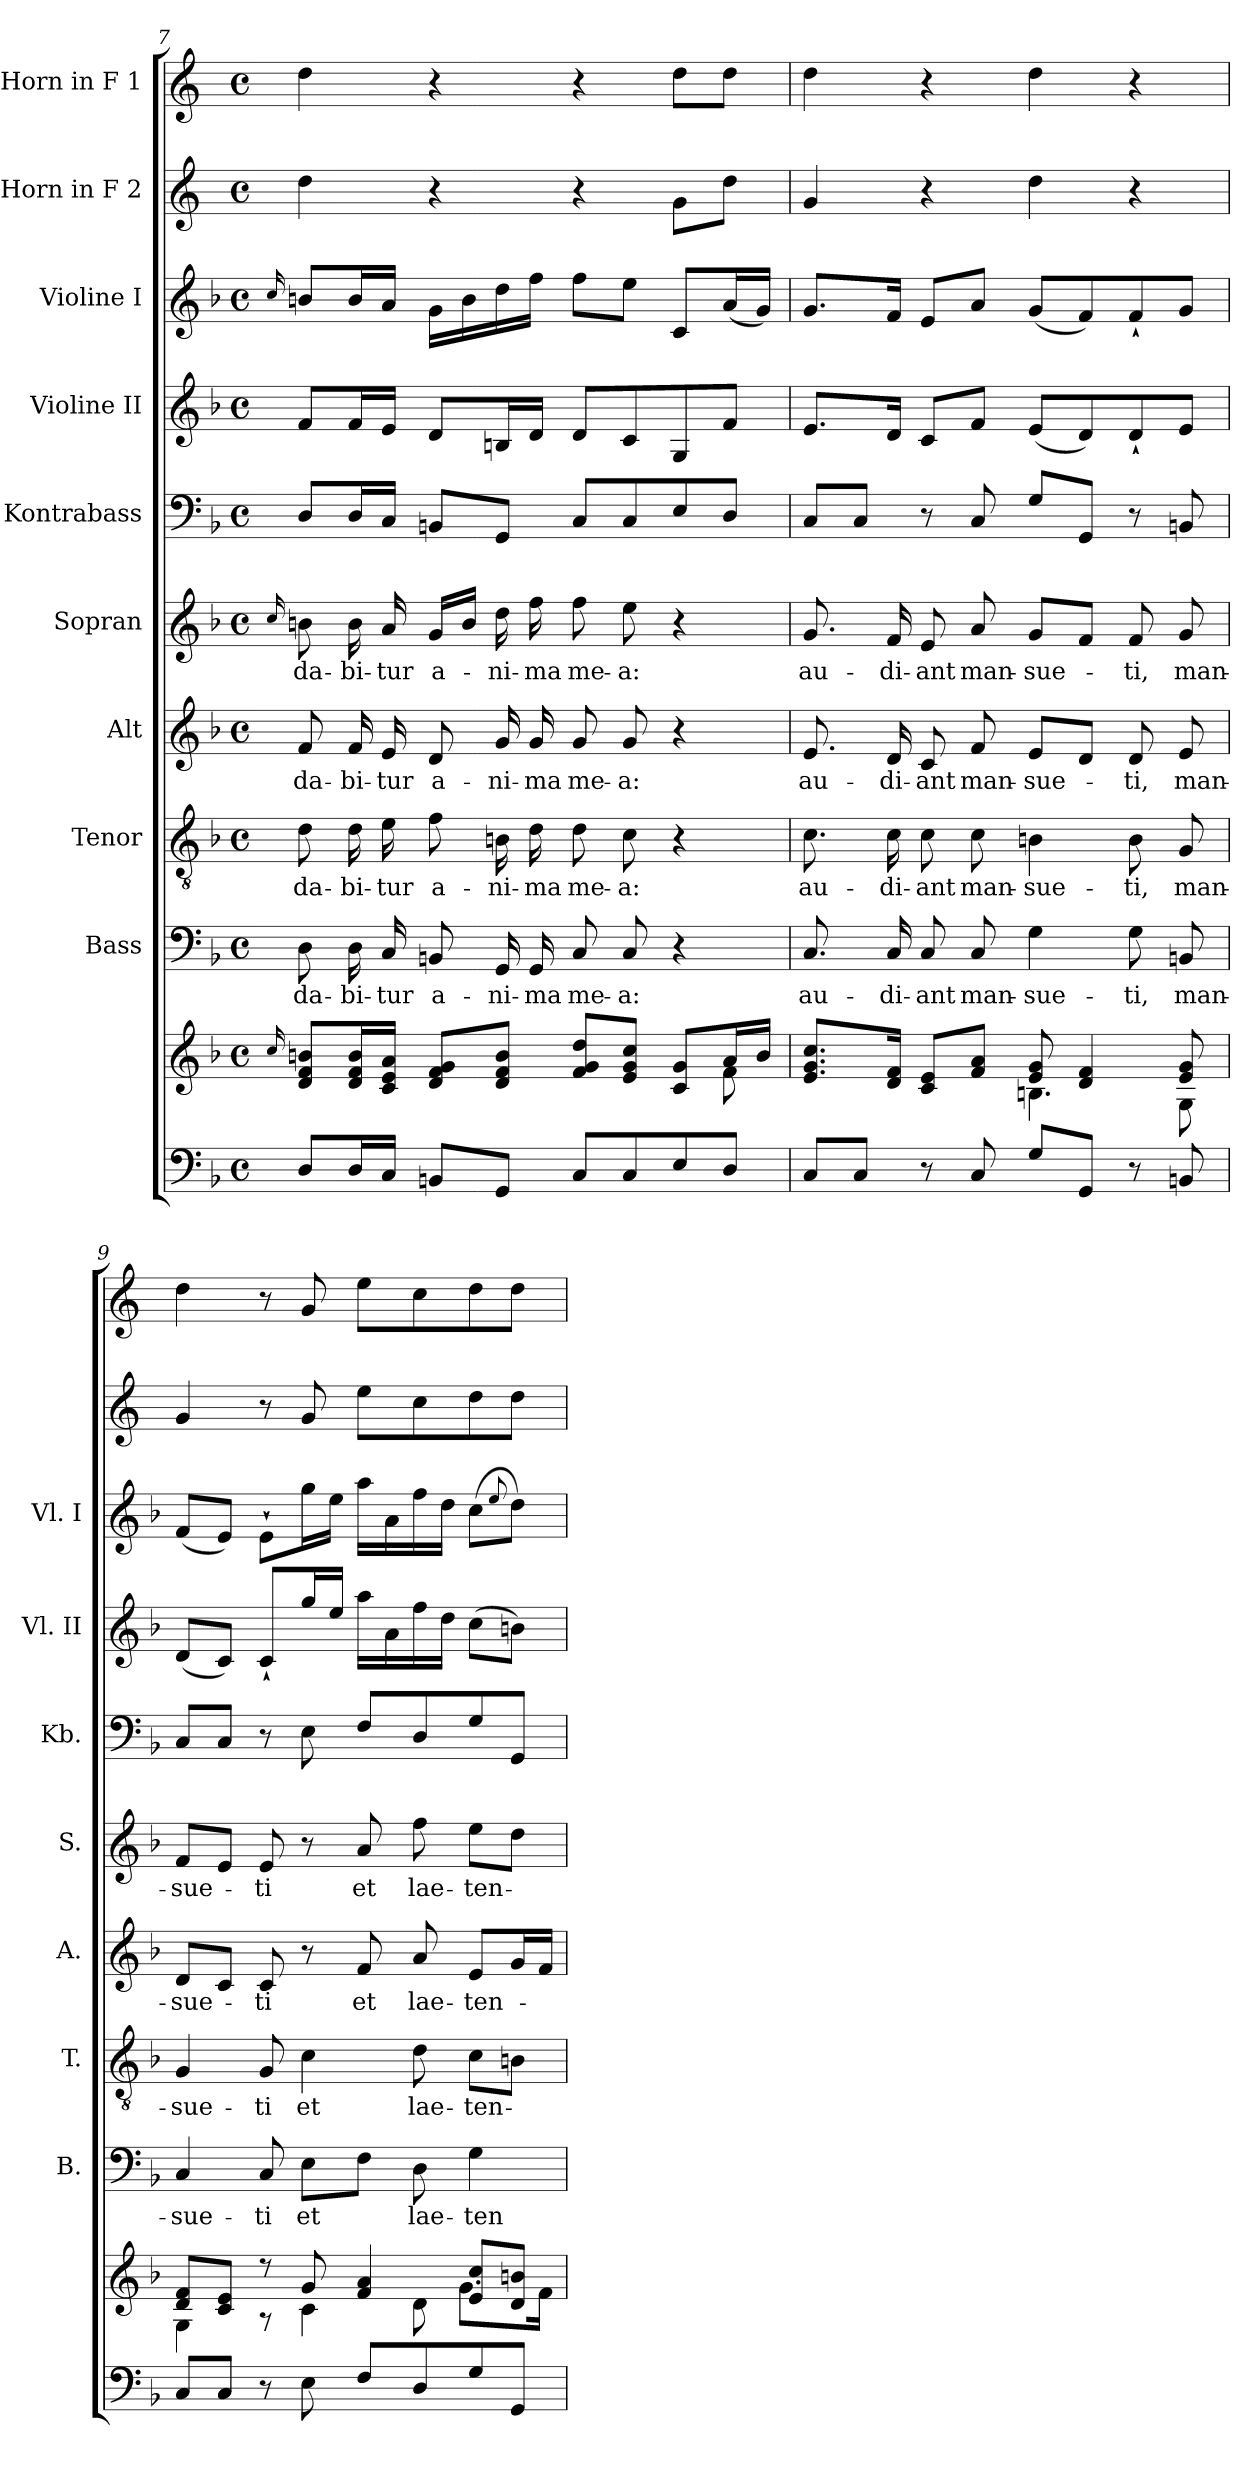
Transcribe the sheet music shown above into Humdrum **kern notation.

**kern	**kern	**kern	**text	**kern	**text	**kern	**text	**kern	**text	**kern	**kern	**kern	**kern	**kern
*part10	*part10	*part9	*part9	*part8	*part8	*part7	*part7	*part6	*part6	*part5	*part4	*part3	*part2	*part1
*staff11	*staff10	*staff9	*staff9	*staff8	*staff8	*staff7	*staff7	*staff6	*staff6	*staff5	*staff4	*staff3	*staff2	*staff1
*	*	*I"Bass	*	*I"Tenor	*	*I"Alt	*	*I"Sopran	*	*I"Kontrabass	*I"Violine II	*I"Violine I	*I"Horn in F 2	*I"Horn in F 1
*	*	*I'B.	*	*I'T.	*	*I'A.	*	*I'S.	*	*I'Kb.	*I'Vl. II	*I'Vl. I	*	*
*clefF4	*clefG2	*clefF4	*	*clefGv2	*	*clefG2	*	*clefG2	*	*clefF4	*clefG2	*clefG2	*clefG2	*clefG2
*	*	*	*	*	*	*	*	*	*	*ITrd7c12	*	*	*ITrd4c7	*ITrd4c7
*k[b-]	*k[b-]	*k[b-]	*	*k[b-]	*	*k[b-]	*	*k[b-]	*	*k[b-]	*k[b-]	*k[b-]	*k[b-]	*k[b-]
*F:	*F:	*F:	*	*F:	*	*F:	*	*F:	*	*F:	*F:	*F:	*F:	*F:
*M4/4	*M4/4	*M4/4	*	*M4/4	*	*M4/4	*	*M4/4	*	*M4/4	*M4/4	*M4/4	*M4/4	*M4/4
*met(c)	*met(c)	*met(c)	*	*met(c)	*	*met(c)	*	*met(c)	*	*met(c)	*met(c)	*met(c)	*met(c)	*met(c)
=7	=7	=7	=7	=7	=7	=7	=7	=7	=7	=7	=7	=7	=7	=7
.	16qqcc/	.	.	.	.	.	.	16qqcc/	.	.	.	16qqcc/	.	.
*	*^	*	*	*	*	*	*	*	*	*	*	*	*	*
!	!	!	!	!LO:LY:b	!	!LO:LY:b	!	!LO:LY:b	!	!LO:LY:b	!	!	!	!	!
8D/L	8d/ 8f/ 8bn/L	2ryy	8D\	-da-	8d\	-da-	8f/	-da-	8bn\	-da-	8DD/L	8f/L	8bn/L	4g\	4g\
!	!	!	!	!LO:LY:b	!	!LO:LY:b	!	!LO:LY:b	!	!LO:LY:b	!	!	!	!	!
16D/L	16d/ 16f/ 16b/L	.	16D\	-bi-	16d\	-bi-	16f/	-bi-	16b\	-bi-	16DD/L	16f/L	16b/L	.	.
!	!	!	!	!LO:LY:b	!	!LO:LY:b	!	!LO:LY:b	!	!LO:LY:b	!	!	!	!	!
16C/JJ	16c/ 16e/ 16a/JJ	.	16C/	-tur	16e\	-tur	16e/	-tur	16a/	-tur	16CC/JJ	16e/JJ	16a/JJ	.	.
!	!	!	!	!LO:LY:b	!	!LO:LY:b	!	!LO:LY:b	!	!LO:LY:b	!	!	!	!	!
8BBn/L	8d/ 8f/ 8g/L	.	8BBn/	a-	8f\	a-	8d/	a-	16g/LL	a-	8BBBn/L	8d/L	16g\LL	4r	4r
.	.	.	.	.	.	.	.	.	16b/JJ	.	.	.	16b\	.	.
!	!	!	!	!LO:LY:b	!	!LO:LY:b	!	!LO:LY:b	!	!LO:LY:b	!	!	!	!	!
8GG/J	8d/ 8f/ 8b/J	.	16GG/	-ni-	16Bn\	-ni-	16g/	-ni-	16dd\	-ni-	8GGG/J	16Bn/L	16dd\	.	.
!	!	!	!	!LO:LY:b	!	!LO:LY:b	!	!LO:LY:b	!	!LO:LY:b	!	!	!	!	!
.	.	.	16GG/	-ma	16d\	-ma	16g/	-ma	16ff\	-ma	.	16d/JJ	16ff\JJ	.	.
!	!	!	!	!LO:LY:b	!	!LO:LY:b	!	!LO:LY:b	!	!LO:LY:b	!	!	!	!	!
8C/L	8f/ 8g/ 8dd/L	4ryy	8C/	me-	8d\	me-	8g/	me-	8ff\	me-	8CC/L	8d/L	8ff\L	4r	4r
!	!	!	!	!LO:LY:b	!	!LO:LY:b	!	!LO:LY:b	!	!LO:LY:b	!	!	!	!	!
8C/	8e/ 8g/ 8cc/J	.	8C/	-a:	8c\	-a:	8g/	-a:	8ee\	-a:	8CC/	8c/	8ee\J	.	.
8E/	8c/ 8g/L	8ryy	4r	.	4r	.	4r	.	4r	.	8EE/	8G/	8c/L	8c\L	8g\L
8D/J	16a/L	8f\	.	.	.	.	.	.	.	.	8DD/J	8f/J	(<16a/L	8g\J	8g\J
.	16b/JJ	.	.	.	.	.	.	.	.	.	.	.	16g/JJ)	.	.
!!LO:PB:g=z
=8	=8	=8	=8	=8	=8	=8	=8	=8	=8	=8	=8	=8	=8	=8	=8
!	!	!	!	!LO:LY:b	!	!LO:LY:b	!	!LO:LY:b	!	!LO:LY:b	!	!	!	!	!
8C/L	8.e/ 8.g/ 8.cc/L	2ryy	8.C/	au-	8.c\	au-	8.e/	au-	8.g/	au-	8CC/L	8.e/L	8.g/L	4c/	4g\
8C/J	.	.	.	.	.	.	.	.	.	.	8CC/J	.	.	.	.
!	!	!	!	!LO:LY:b	!	!LO:LY:b	!	!LO:LY:b	!	!LO:LY:b	!	!	!	!	!
.	16d/ 16f/Jk	.	16C/	-di-	16c\	-di-	16d/	-di-	16f/	-di-	.	16d/Jk	16f/Jk	.	.
!	!	!	!	!LO:LY:b	!	!LO:LY:b	!	!LO:LY:b	!	!LO:LY:b	!	!	!	!	!
8r	8c/ 8e/L	.	8C/	-ant	8c\	-ant	8c/	-ant	8e/	-ant	8r	8c/L	8e/L	4r	4r
!	!	!	!	!LO:LY:b	!	!LO:LY:b	!	!LO:LY:b	!	!LO:LY:b	!	!	!	!	!
8C/	8f/ 8a/J	.	8C/	man-	8c\	man-	8f/	man-	8a/	man-	8CC/	8f/J	8a/J	.	.
!	!	!	!	!LO:LY:b	!	!LO:LY:b	!	!LO:LY:b	!	!LO:LY:b	!	!	!	!	!
8G/L	8e/ 8g/	4.Bn\	4G\	-sue-	4Bn\	-sue-	8e/L	-sue-	8g/L	-sue-	8GG/L	(<8e/L	(<8g/L	4g\	4g\
8GG/J	4d/ 4f/	.	.	.	.	.	8d/J	.	8f/J	.	8GGG/J	8d/)	8f/)	.	.
!	!	!	!	!LO:LY:b	!	!LO:LY:b	!	!LO:LY:b	!	!LO:LY:b	!	!	!	!	!
8r	.	.	8G\	-ti,	8B\	-ti,	8d/	-ti,	8f/	-ti,	8r	8d`</	8f`</	4r	4r
!	!	!	!	!LO:LY:b	!	!LO:LY:b	!	!LO:LY:b	!	!LO:LY:b	!	!	!	!	!
8BBn/	8e/ 8g/	8G\	8BBn/	man-	8G/	man-	8e/	man-	8g/	man-	8BBBn/	8e/J	8g/J	.	.
=9	=9	=9	=9	=9	=9	=9	=9	=9	=9	=9	=9	=9	=9	=9	=9
!	!	!	!	!LO:LY:b	!	!LO:LY:b	!	!LO:LY:b	!	!LO:LY:b	!	!	!	!	!
8C/L	8d/ 8f/L	4G\	4C/	-sue-	4G/	-sue-	8d/L	-sue-	8f/L	-sue-	8CC/L	(<8d/L	(<8f/L	4c/	4g\
8C/J	8c/ 8e/J	.	.	.	.	.	8c/J	.	8e/J	.	8CC/J	8c/J)	8e/J)	.	.
!	!	!	!	!LO:LY:b	!	!LO:LY:b	!	!LO:LY:b	!	!LO:LY:b	!	!	!	!	!
8r	8r	8r	8C/	-ti	8G/	-ti	8c/	-ti	8e/	-ti	8r	8c`</L	8e`>\L	8r	8r
!	!	!	!	!LO:LY:b	!	!LO:LY:b	!	!	!	!	!	!	!	!	!
8E\	8g/	4c\	8E\L	et	4c\	et	8r	.	8r	.	8EE\	16gg/L	16gg\L	8c/	8c/
.	.	.	.	.	.	.	.	.	.	.	.	16ee/JJ	16ee\JJ	.	.
!	!	!	!	!	!	!	!	!LO:LY:b	!	!LO:LY:b	!	!	!	!	!
8F/L	4f/ 4a/	.	8F\J	.	.	.	8f/	et	8a/	et	8FF/L	16aa\LL	16aa\LL	8a\L	8a\L
.	.	.	.	.	.	.	.	.	.	.	.	16a\	16a\	.	.
!	!	!	!	!LO:LY:b	!	!LO:LY:b	!	!LO:LY:b	!	!LO:LY:b	!	!	!	!	!
8D/	.	8d\	8D\	lae-	8d\	lae-	8a/	lae-	8ff\	lae-	8DD/	16ff\	16ff\	8f\	8f\
.	.	.	.	.	.	.	.	.	.	.	.	16dd\JJ	16dd\JJ	.	.
!	!	!	!	!LO:LY:b	!	!LO:LY:b	!	!LO:LY:b	!	!LO:LY:b	!	!	!	!	!
8G/	8e/ 8cc/L	8.g\L	4G\	-ten-	8c\L	-ten-	8e/L	-ten-	8ee\L	-ten-	8GG/	(>8cc\L	(>8cc\L	8g\	8g\
.	.	.	.	.	.	.	.	.	.	.	.	.	8qqee/	.	.
8GG/J	8d/ 8bn/J	.	.	.	8Bn\J	.	16g/L	.	8dd\J	.	8GGG/J	8bn\J)	8dd\J)	8g\J	8g\J
.	.	16f\Jk	.	.	.	.	16f/JJ	.	.	.	.	.	.	.	.
*	*v	*v	*	*	*	*	*	*	*	*	*	*	*	*	*
=	=	=	=	=	=	=	=	=	=	=	=	=	=	=
*-	*-	*-	*-	*-	*-	*-	*-	*-	*-	*-	*-	*-	*-	*-
